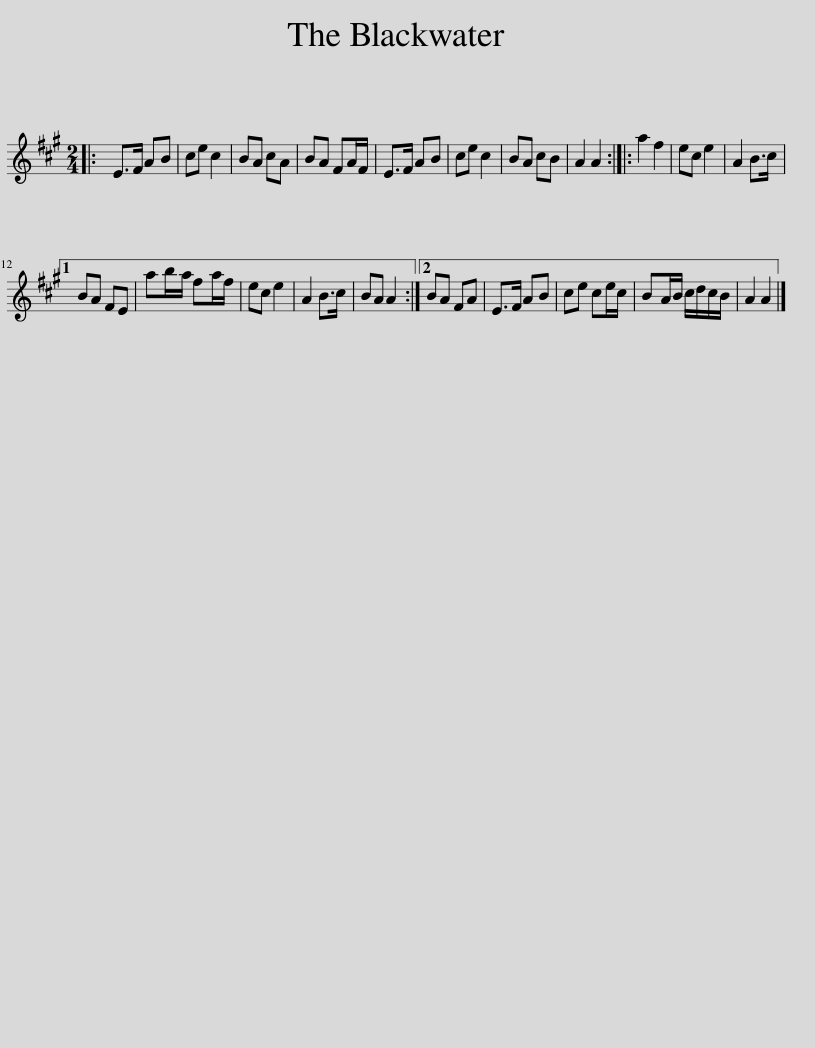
X:1
L:1/8
M:2/4
I:linebreak $
K:A
V:1 treble
V:1
|: E>F AB | ce c2 | BA cA | BA FA/F/ | E>F AB | %5
 ce c2 | BA cB | A2 A2 :: a2 f2 | ec e2 | %10
 A2 B>c |1$ BA FE | ab/a/ fa/f/ | ec e2 | A2 B>c | %15
 BA A2 :|2 BA FA | E>F AB | ce ce/c/ | BA/B/ c/d/c/B/ | %20
 A2 A2 |] %21
